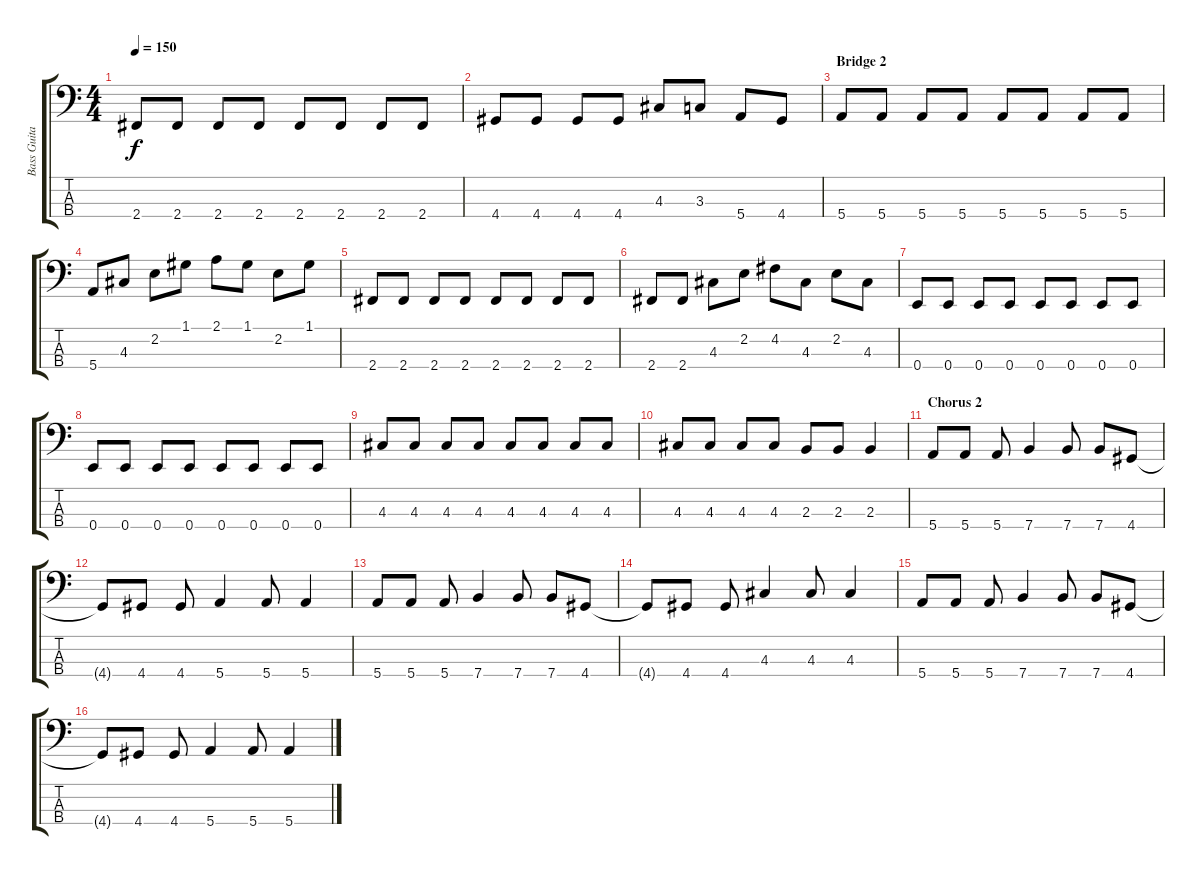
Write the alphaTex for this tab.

\track ("Bass Guitar" "Bass Guita") {instrument electricbassfinger}
\staff {score tabs}
\tuning (G2 D2 A1 E1) {hide}
\ts (4 4)
\tempo 150
\clef f4
\ks c
2.4.8{dy f} 2.4.8 2.4.8 2.4.8 2.4.8 2.4.8 2.4.8 2.4.8 |
4.4.8 4.4.8 4.4.8 4.4.8 4.3.8 3.3.8 5.4.8 4.4.8 |
\section ("" "Bridge 2")
5.4.8 5.4.8 5.4.8 5.4.8 5.4.8 5.4.8 5.4.8 5.4.8 |
5.4.8 4.3.8 2.2.8 1.1.8 2.1.8 1.1.8 2.2.8 1.1.8 |
2.4.8 2.4.8 2.4.8 2.4.8 2.4.8 2.4.8 2.4.8 2.4.8 |
2.4.8 2.4.8 4.3.8 2.2.8 4.2.8 4.3.8 2.2.8 4.3.8 |
0.4.8 0.4.8 0.4.8 0.4.8 0.4.8 0.4.8 0.4.8 0.4.8 |
0.4.8 0.4.8 0.4.8 0.4.8 0.4.8 0.4.8 0.4.8 0.4.8 |
4.3.8 4.3.8 4.3.8 4.3.8 4.3.8 4.3.8 4.3.8 4.3.8 |
4.3.8 4.3.8 4.3.8 4.3.8 2.3.8 2.3.8 2.3.4 |
\section ("" "Chorus 2")
5.4.8 5.4.8 5.4.8 7.4.4 7.4.8 7.4.8 4.4.8 |
4.4{t}.8 4.4.8 4.4.8 5.4.4 5.4.8 5.4.4 |
5.4.8 5.4.8 5.4.8 7.4.4 7.4.8 7.4.8 4.4.8 |
4.4{t}.8 4.4.8 4.4.8 4.3.4 4.3.8 4.3.4 |
5.4.8 5.4.8 5.4.8 7.4.4 7.4.8 7.4.8 4.4.8 |
4.4{t}.8 4.4.8 4.4.8 5.4.4 5.4.8 5.4.4
